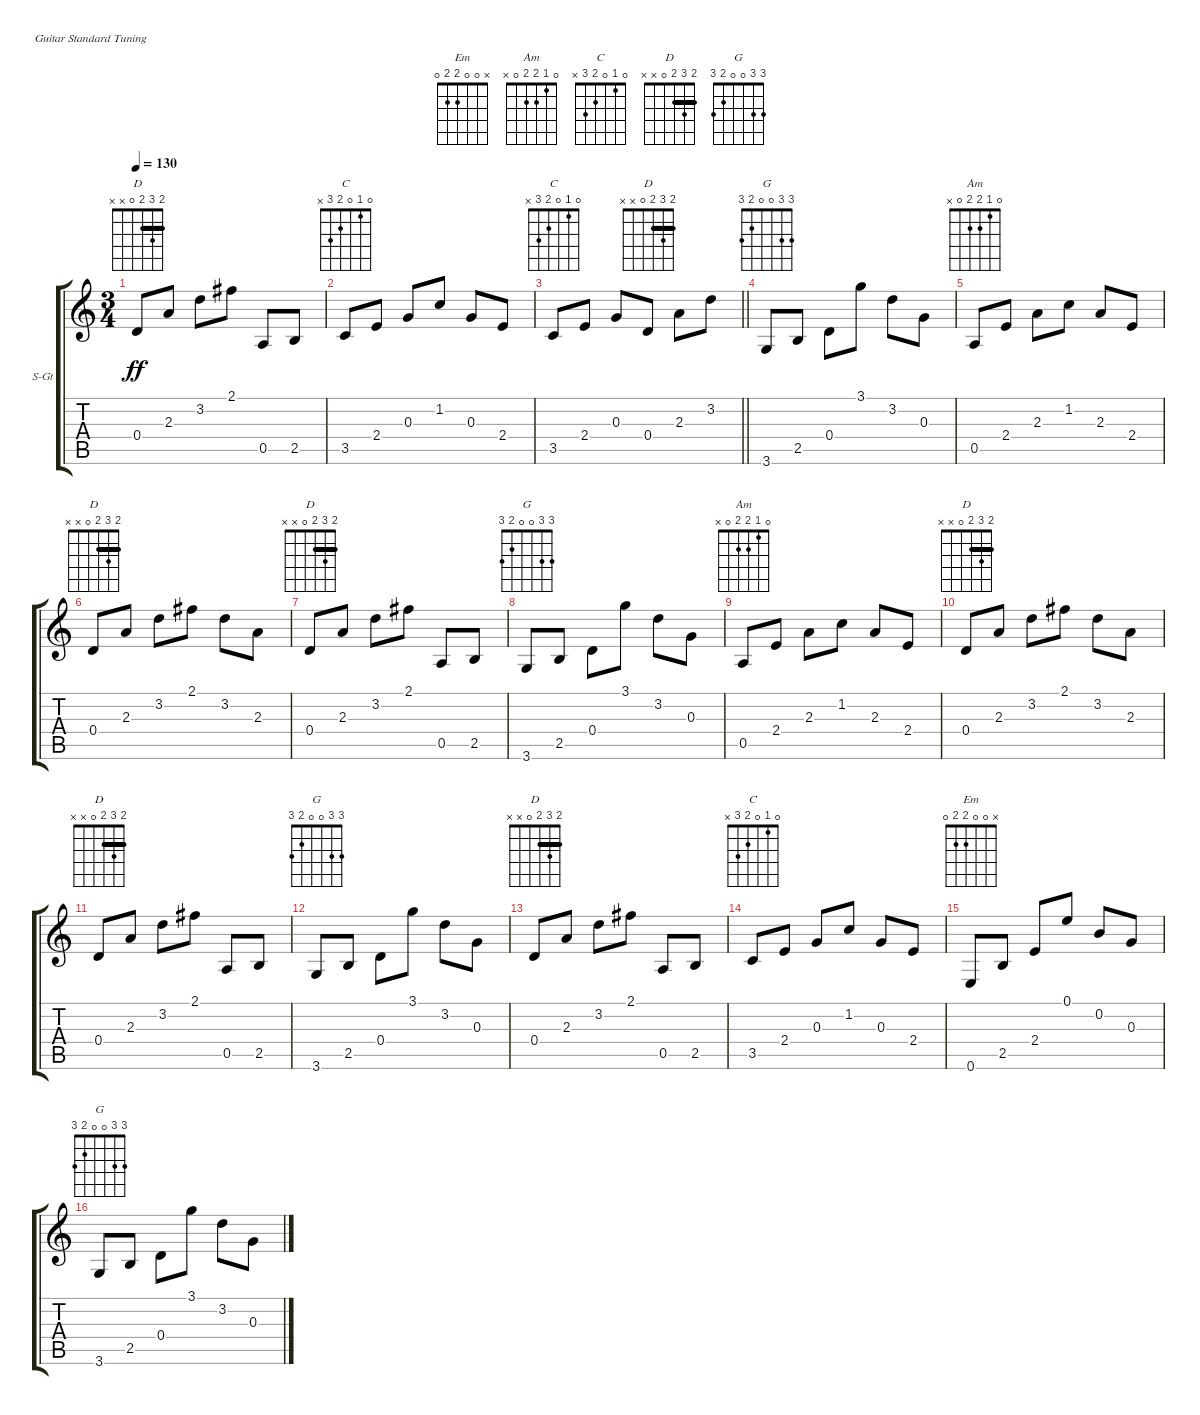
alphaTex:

\defaultSystemsLayout 4
\bracketExtendMode groupsimilarinstruments
\firstSystemTrackNameOrientation horizontal
\otherSystemsTrackNameOrientation horizontal
\chordDiagramsInScore
\track ("Steel Guitar" "S-Gt") {instrument acousticguitarsteel}
\staff {score tabs}
\tuning (E4 B3 G3 D3 A2 E2)
\chord ("Em" x 0 0 2 2 0)
\chord ("Am" 0 1 2 2 0 x)
\chord ("C" 0 1 0 2 3 x)
\chord ("D" 2 3 2 0 x x) {barre 2}
\chord ("G" 3 3 0 0 2 3)
\ts (3 4)
\tempo 130
\clef g2
\ks c
0.4.8{ch "D" dy ff} 2.3.8 3.2.8 2.1.8 0.5.8 2.5.8 |
3.5.8{ch "C"} 2.4.8 0.3.8 1.2.8 0.3.8 2.4.8 |
\barLineRight lightlight
3.5.8{ch "C"} 2.4.8 0.3.8 0.4.8{ch "D"} 2.3.8 3.2.8 |
3.6.8{ch "G"} 2.5.8 0.4.8 3.1.8 3.2.8 0.3.8 |
0.5.8{ch "Am"} 2.4.8 2.3.8 1.2.8 2.3.8 2.4.8 |
0.4.8{ch "D"} 2.3.8 3.2.8 2.1.8 3.2.8 2.3.8 |
0.4.8{ch "D"} 2.3.8 3.2.8 2.1.8 0.5.8 2.5.8 |
3.6.8{ch "G"} 2.5.8 0.4.8 3.1.8 3.2.8 0.3.8 |
0.5.8{ch "Am"} 2.4.8 2.3.8 1.2.8 2.3.8 2.4.8 |
0.4.8{ch "D"} 2.3.8 3.2.8 2.1.8 3.2.8 2.3.8 |
0.4.8{ch "D"} 2.3.8 3.2.8 2.1.8 0.5.8 2.5.8 |
3.6.8{ch "G"} 2.5.8 0.4.8 3.1.8 3.2.8 0.3.8 |
0.4.8{ch "D"} 2.3.8 3.2.8 2.1.8 0.5.8 2.5.8 |
3.5.8{ch "C"} 2.4.8 0.3.8 1.2.8 0.3.8 2.4.8 |
0.6.8{ch "Em"} 2.5.8 2.4.8 0.1.8 0.2.8 0.3.8 |
3.6.8{ch "G"} 2.5.8 0.4.8 3.1.8 3.2.8 0.3.8
